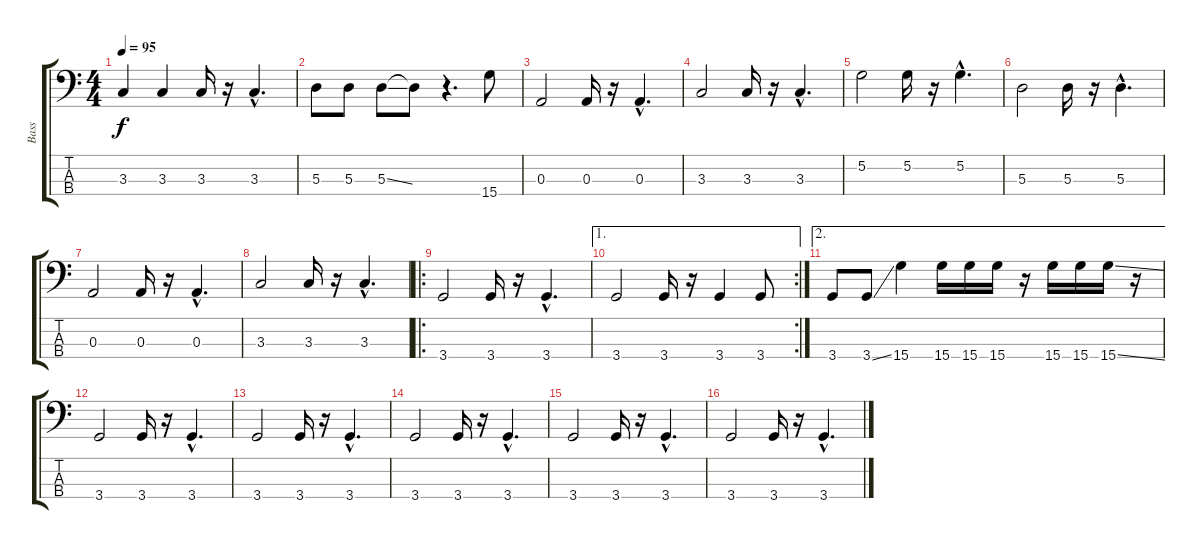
\track ("Bass" "Bass") {instrument fretlessbass}
\staff {score tabs}
\tuning (G2 D2 A1 E1) {hide}
\ts (4 4)
\tempo 95
\clef f4
\ks c
3.3.4{dy f} 3.3.4 3.3.16 r.16 3.3{hac}.4{d} |
5.3.8 5.3.8 5.3{ss}.8 5.3{t}.8 r.4{d} 15.4.8 |
0.3.2 0.3.16 r.16 0.3{hac}.4{d} |
3.3.2 3.3.16 r.16 3.3{hac}.4{d} |
5.2.2 5.2.16 r.16 5.2{hac}.4{d} |
5.3.2 5.3.16 r.16 5.3{hac}.4{d} |
0.3.2 0.3.16 r.16 0.3{hac}.4{d} |
3.3.2 3.3.16 r.16 3.3{hac}.4{d} |
\ro
3.4.2 3.4.16 r.16 3.4{hac}.4{d} |
\ae 1
\rc 2
3.4.2 3.4.16 r.16 3.4.4 3.4.8 |
\ae 2
3.4.8 3.4{ss}.8 15.4.4 15.4.16 15.4.16 15.4.16 r.16 15.4.16 15.4.16 15.4{ss}.16 r.16 |
3.4.2 3.4.16 r.16 3.4{hac}.4{d} |
3.4.2 3.4.16 r.16 3.4{hac}.4{d} |
3.4.2 3.4.16 r.16 3.4{hac}.4{d} |
3.4.2 3.4.16 r.16 3.4{hac}.4{d} |
3.4.2 3.4.16 r.16 3.4{hac}.4{d}
